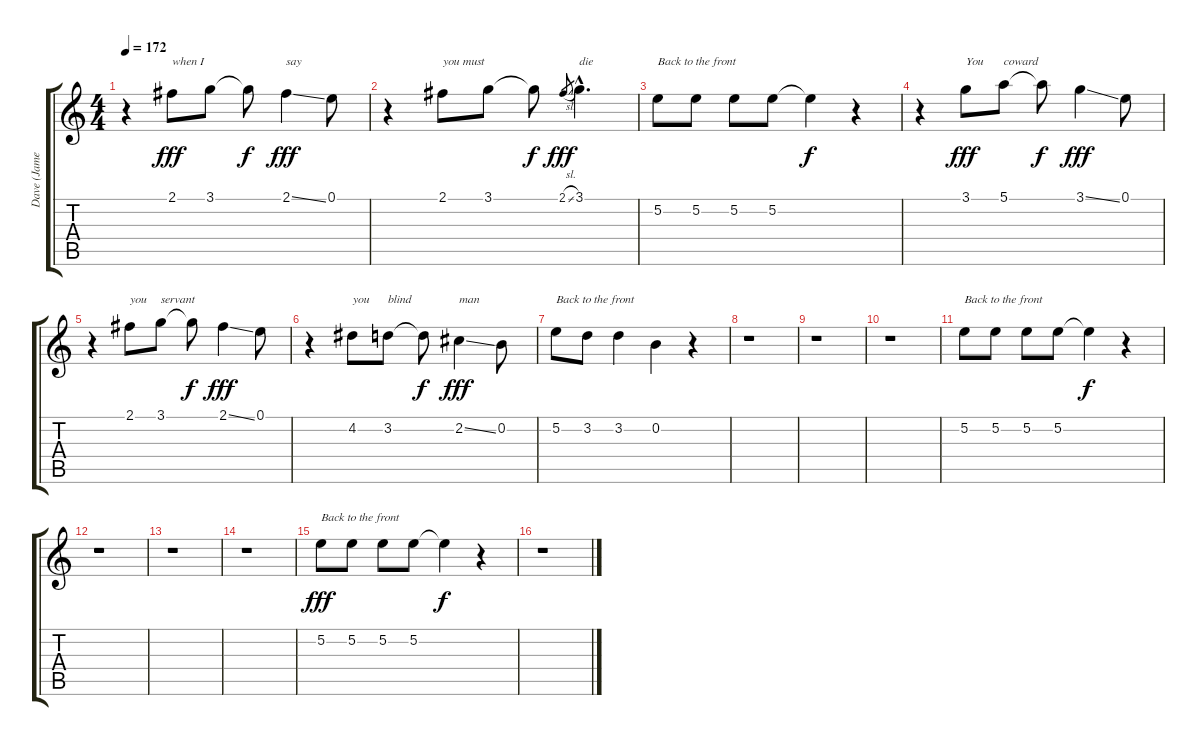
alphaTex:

\track ("Dave (James's Vocals)" "Dave (Jame") {instrument distortionguitar}
\staff {score tabs}
\tuning (E4 B3 G3 D3 A2 E2) {hide}
\ts (4 4)
\tempo 172
\clef g2
\ks c
r.4{dy fff} 2.1.8{txt "when I"} 3.1.8 3.1{t}.8{dy f} 2.1{ss}.4{txt "say" dy fff} 0.1.8 |
r.4 2.1.8{txt "you must"} 3.1.8 3.1{t}.8{dy f} 2.1{sl}.8{gr dy fff} 3.1{hac}.4{d txt "die"} |
5.2.8{txt "Back to the front"} 5.2.8 5.2.8 5.2.8 5.2{t}.4{dy f} r.4 |
r.4 3.1.8{txt "You" dy fff} 5.1.8{txt "coward"} 5.1{t}.8{dy f} 3.1{ss}.4{dy fff} 0.1.8 |
r.4 2.1.8{txt "you"} 3.1.8{txt "servant"} 3.1{t}.8{dy f} 2.1{ss}.4{dy fff} 0.1.8 |
r.4 4.2.8{txt "you"} 3.2.8{txt "blind"} 3.2{t}.8{dy f} 2.2{ss}.4{txt "man" dy fff} 0.2.8 |
5.2.8{txt "Back to the front"} 3.2.8 3.2.4 0.2.4 r.4 |
r.1 |
r.1 |
r.1 |
5.2.8{txt "Back to the front"} 5.2.8 5.2.8 5.2.8 5.2{t}.4{dy f} r.4 |
r.1 |
r.1 |
r.1 |
5.2.8{txt "Back to the front" dy fff} 5.2.8 5.2.8 5.2.8 5.2{t}.4{dy f} r.4 |
r.1
